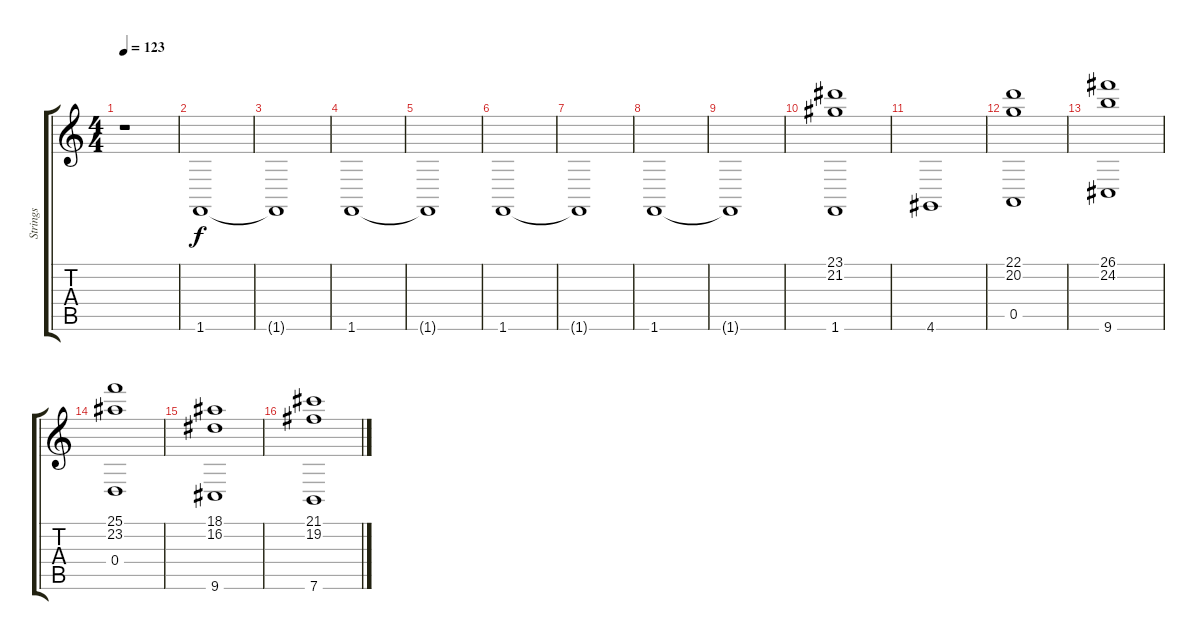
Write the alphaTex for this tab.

\track ("Strings" "Strings") {instrument stringensemble1}
\staff {score tabs}
\tuning (E4 B3 G3 D3 A2 E2) {hide}
\ts (4 4)
\tempo 123
\clef g2
\ks c
r.1{dy f instrument stringensemble1} |
1.6.1 |
1.6{t}.1 |
1.6.1 |
1.6{t}.1 |
1.6.1 |
1.6{t}.1 |
1.6.1 |
1.6{t}.1 |
(23.1 21.2 1.6).1 |
4.6.1 |
(22.1 20.2 0.5).1 |
(26.1 24.2 9.6).1 |
(25.1 23.2 0.4).1 |
(18.1 16.2 9.6).1 |
(21.1 19.2 7.6).1
